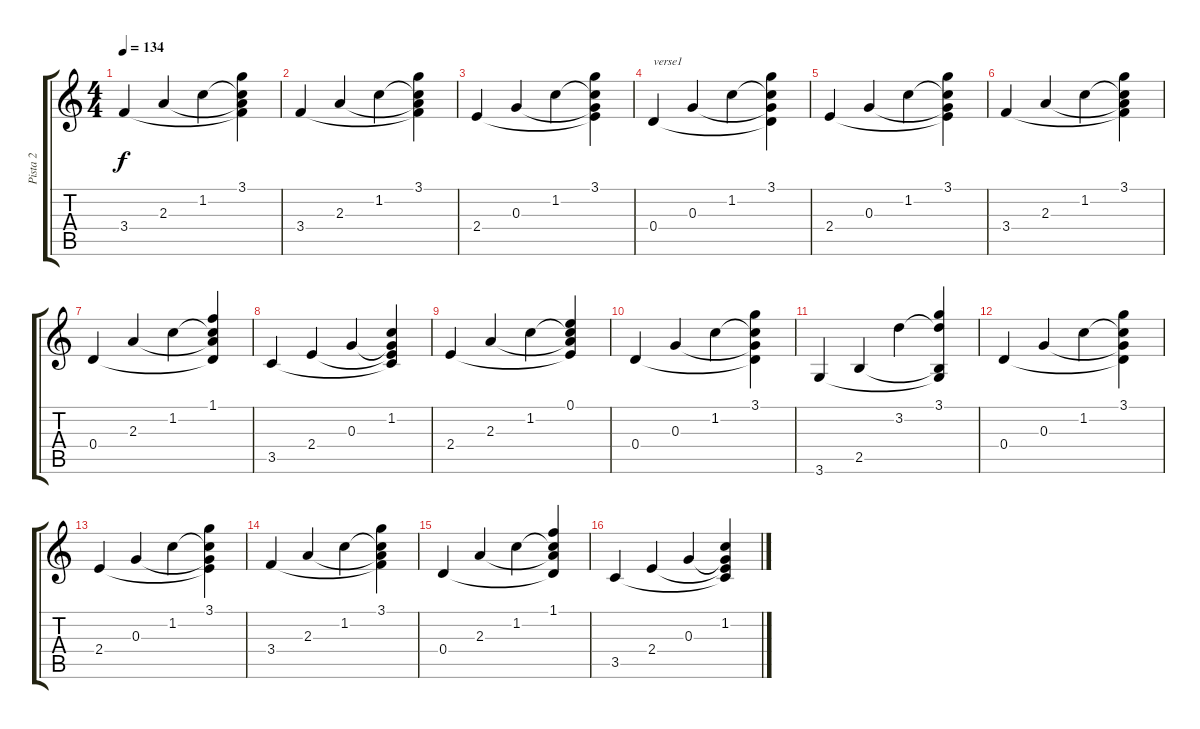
\track ("Pista 2" "Pista 2") {instrument acousticguitarnylon}
\staff {score tabs}
\tuning (E4 B3 G3 D3 A2 E2) {hide}
\ts (4 4)
\tempo 134
\clef g2
\ks c
3.4.4{dy f instrument acousticguitarnylon} 2.3.4 1.2.4 (3.1 1.2{t} 2.3{t} 3.4{t}).4 |
3.4.4 2.3.4 1.2.4 (3.1 1.2{t} 2.3{t} 3.4{t}).4 |
2.4.4 0.3.4 1.2.4 (3.1 1.2{t} 0.3{t} 2.4{t}).4 |
0.4.4{txt "verse1"} 0.3.4 1.2.4 (3.1 1.2{t} 0.3{t} 0.4{t}).4 |
2.4.4 0.3.4 1.2.4 (3.1 1.2{t} 0.3{t} 2.4{t}).4 |
3.4.4 2.3.4 1.2.4 (3.1 1.2{t} 2.3{t} 3.4{t}).4 |
0.4.4 2.3.4 1.2.4 (1.1 1.2{t} 2.3{t} 0.4{t}).4 |
3.5.4 2.4.4 0.3.4 (1.2 0.3{t} 2.4{t} 3.5{t}).4 |
2.4.4 2.3.4 1.2.4 (0.1 1.2{t} 2.3{t} 2.4{t}).4 |
0.4.4 0.3.4 1.2.4 (3.1 1.2{t} 0.3{t} 0.4{t}).4 |
3.6.4 2.5.4 3.2.4 (3.1 3.2{t} 2.5{t} 3.6{t}).4 |
0.4.4 0.3.4 1.2.4 (3.1 1.2{t} 0.3{t} 0.4{t}).4 |
2.4.4 0.3.4 1.2.4 (3.1 1.2{t} 0.3{t} 2.4{t}).4 |
3.4.4 2.3.4 1.2.4 (3.1 1.2{t} 2.3{t} 3.4{t}).4 |
0.4.4 2.3.4 1.2.4 (1.1 1.2{t} 2.3{t} 0.4{t}).4 |
3.5.4 2.4.4 0.3.4 (1.2 0.3{t} 2.4{t} 3.5{t}).4
